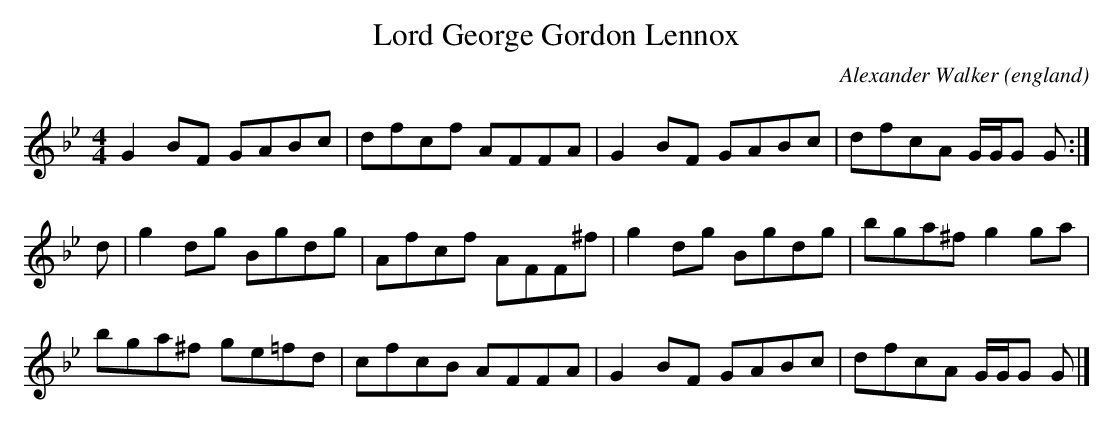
X:1
T:Lord George Gordon Lennox
O:england
C:Alexander Walker
M:4/4
L:1/8
K:Gm
G2 BF GABc|dfcf AFFA|G2 BF GABc|dfcA G/G/G G:|]
d|g2 dg Bgdg|Afcf AFF^f|g2 dg Bgdg|bga^f g2 ga|
bga^f ge=fd|cfcB AFFA|G2 BF GABc|dfcA G/G/G G|]
